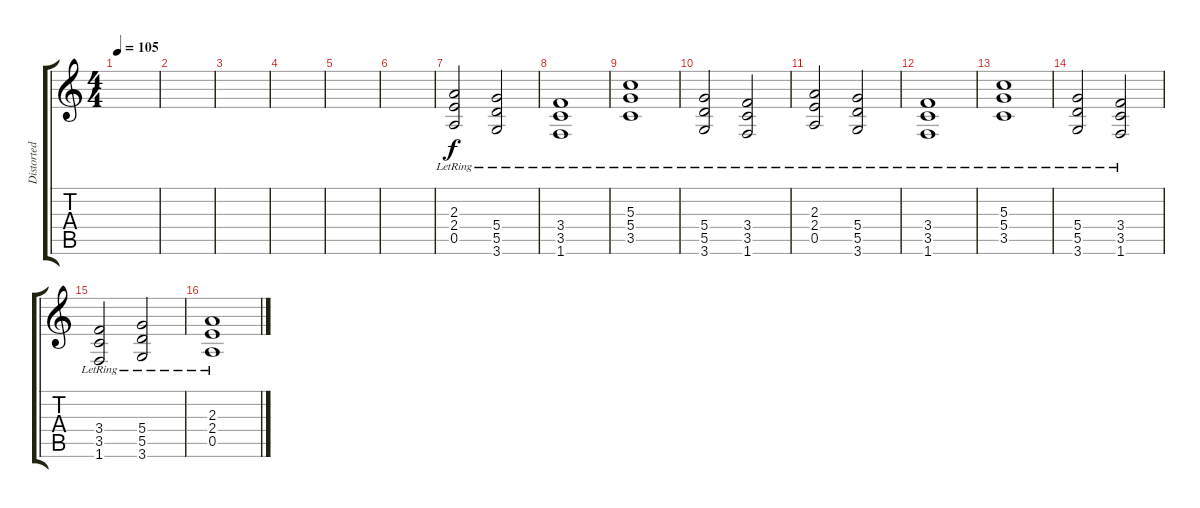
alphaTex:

\track ("Distorted Guitar 1" "Distorted ") {instrument distortionguitar}
\staff {score tabs}
\tuning (E4 B3 G3 D3 A2 E2) {hide}
\ts (4 4)
\tempo 105
\clef g2
\ks c
|
|
|
|
|
|
(2.3{lr} 2.4{lr} 0.5{lr}).2 (5.4{lr} 5.5{lr} 3.6{lr}).2 |
(3.4{lr} 3.5{lr} 1.6{lr}).1 |
(5.3{lr} 5.4{lr} 3.5{lr}).1 |
(5.4{lr} 5.5{lr} 3.6{lr}).2 (3.4{lr} 3.5{lr} 1.6{lr}).2 |
(2.3{lr} 2.4{lr} 0.5{lr}).2 (5.4{lr} 5.5{lr} 3.6{lr}).2 |
(3.4{lr} 3.5{lr} 1.6{lr}).1 |
(5.3{lr} 5.4{lr} 3.5{lr}).1 |
(5.4{lr} 5.5{lr} 3.6{lr}).2 (3.4{lr} 3.5{lr} 1.6{lr}).2 |
(3.4{lr} 3.5{lr} 1.6{lr}).2 (5.4{lr} 5.5{lr} 3.6{lr}).2 |
(2.3{lr} 2.4{lr} 0.5{lr}).1
